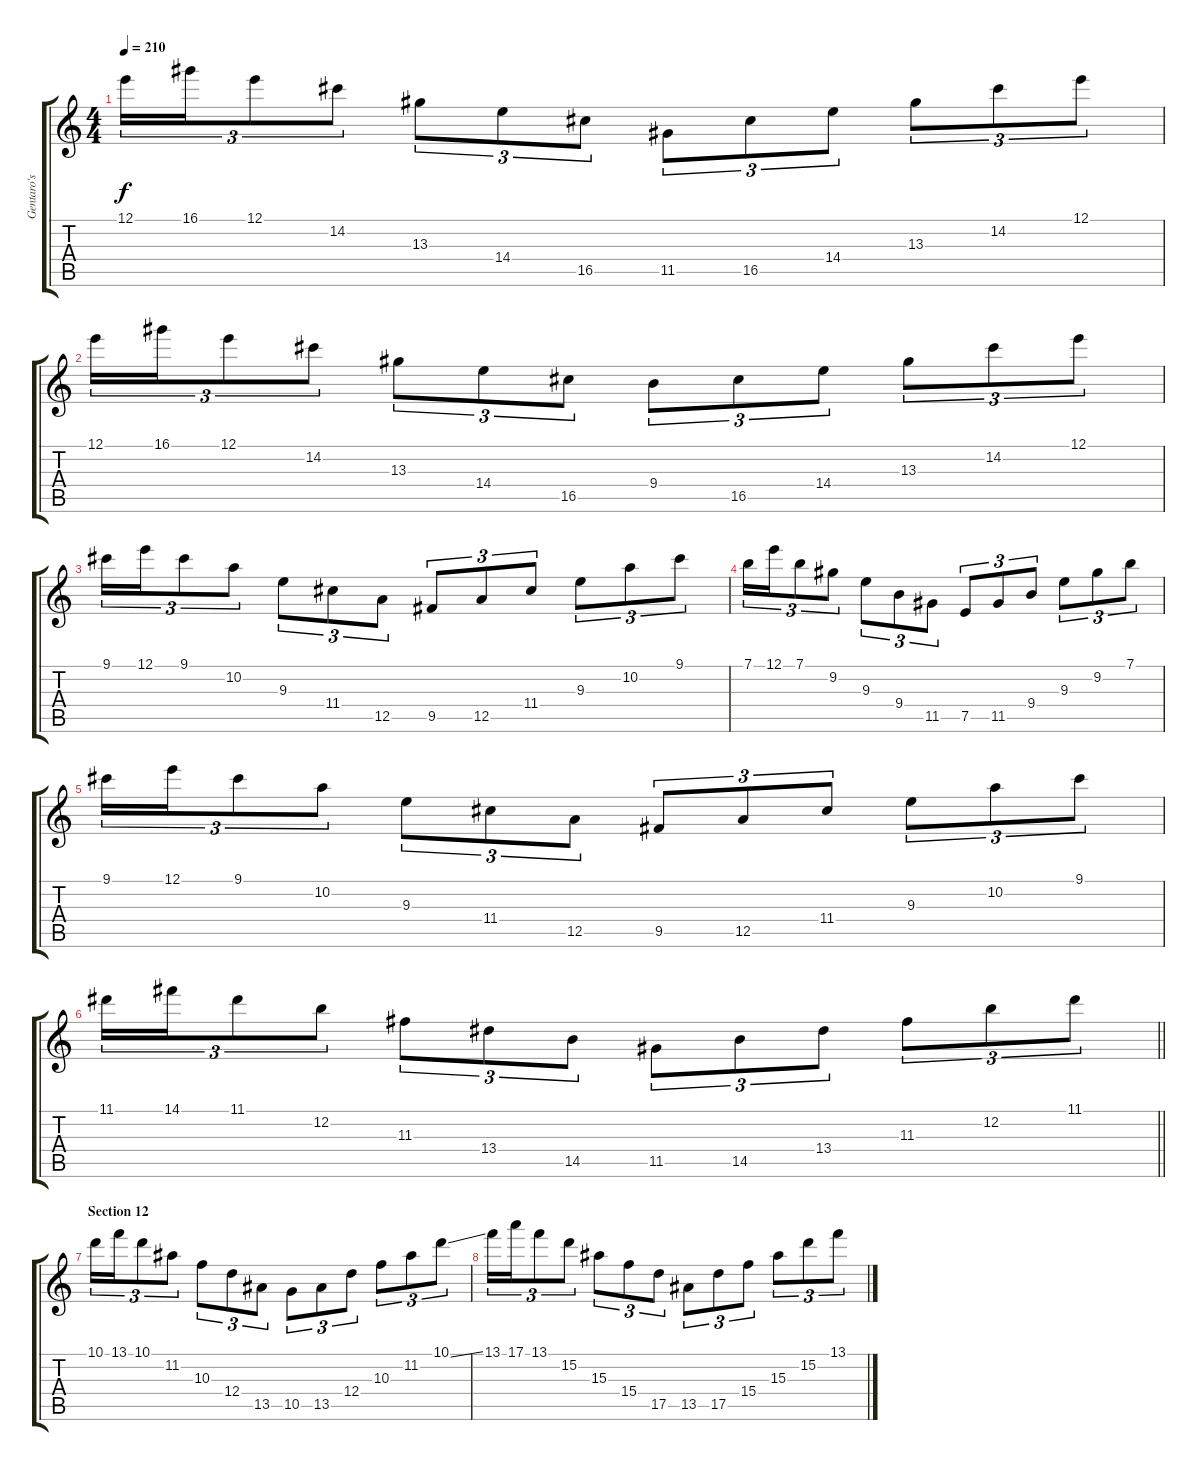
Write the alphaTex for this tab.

\track ("Gentaro's Solo" "Gentaro's ") {instrument overdrivenguitar}
\staff {score tabs}
\tuning (E4 B3 G3 D3 A2 E2) {hide}
\ts (4 4)
\tempo 210
\clef g2
\ks c
12.1.16{tu (3 2) dy f} 16.1.16{tu (3 2)} 12.1.8{tu (3 2)} 14.2.8{tu (3 2)} 13.3.8{tu (3 2)} 14.4.8{tu (3 2)} 16.5.8{tu (3 2)} 11.5.8{tu (3 2)} 16.5.8{tu (3 2)} 14.4.8{tu (3 2)} 13.3.8{tu (3 2)} 14.2.8{tu (3 2)} 12.1.8{tu (3 2)} |
12.1.16{tu (3 2)} 16.1.16{tu (3 2)} 12.1.8{tu (3 2)} 14.2.8{tu (3 2)} 13.3.8{tu (3 2)} 14.4.8{tu (3 2)} 16.5.8{tu (3 2)} 9.4.8{tu (3 2)} 16.5.8{tu (3 2)} 14.4.8{tu (3 2)} 13.3.8{tu (3 2)} 14.2.8{tu (3 2)} 12.1.8{tu (3 2)} |
9.1.16{tu (3 2)} 12.1.16{tu (3 2)} 9.1.8{tu (3 2)} 10.2.8{tu (3 2)} 9.3.8{tu (3 2)} 11.4.8{tu (3 2)} 12.5.8{tu (3 2)} 9.5.8{tu (3 2)} 12.5.8{tu (3 2)} 11.4.8{tu (3 2)} 9.3.8{tu (3 2)} 10.2.8{tu (3 2)} 9.1.8{tu (3 2)} |
7.1.16{tu (3 2)} 12.1.16{tu (3 2)} 7.1.8{tu (3 2)} 9.2.8{tu (3 2)} 9.3.8{tu (3 2)} 9.4.8{tu (3 2)} 11.5.8{tu (3 2)} 7.5.8{tu (3 2)} 11.5.8{tu (3 2)} 9.4.8{tu (3 2)} 9.3.8{tu (3 2)} 9.2.8{tu (3 2)} 7.1.8{tu (3 2)} |
9.1.16{tu (3 2)} 12.1.16{tu (3 2)} 9.1.8{tu (3 2)} 10.2.8{tu (3 2)} 9.3.8{tu (3 2)} 11.4.8{tu (3 2)} 12.5.8{tu (3 2)} 9.5.8{tu (3 2)} 12.5.8{tu (3 2)} 11.4.8{tu (3 2)} 9.3.8{tu (3 2)} 10.2.8{tu (3 2)} 9.1.8{tu (3 2)} |
\barLineRight lightlight
11.1.16{tu (3 2)} 14.1.16{tu (3 2)} 11.1.8{tu (3 2)} 12.2.8{tu (3 2)} 11.3.8{tu (3 2)} 13.4.8{tu (3 2)} 14.5.8{tu (3 2)} 11.5.8{tu (3 2)} 14.5.8{tu (3 2)} 13.4.8{tu (3 2)} 11.3.8{tu (3 2)} 12.2.8{tu (3 2)} 11.1.8{tu (3 2)} |
\section ("" "Section 12")
10.1.16{tu (3 2)} 13.1.16{tu (3 2)} 10.1.8{tu (3 2)} 11.2.8{tu (3 2)} 10.3.8{tu (3 2)} 12.4.8{tu (3 2)} 13.5.8{tu (3 2)} 10.5.8{tu (3 2)} 13.5.8{tu (3 2)} 12.4.8{tu (3 2)} 10.3.8{tu (3 2)} 11.2.8{tu (3 2)} 10.1{ss}.8{tu (3 2)} |
13.1.16{tu (3 2)} 17.1.16{tu (3 2)} 13.1.8{tu (3 2)} 15.2.8{tu (3 2)} 15.3.8{tu (3 2)} 15.4.8{tu (3 2)} 17.5.8{tu (3 2)} 13.5.8{tu (3 2)} 17.5.8{tu (3 2)} 15.4.8{tu (3 2)} 15.3.8{tu (3 2)} 15.2.8{tu (3 2)} 13.1.8{tu (3 2)}
